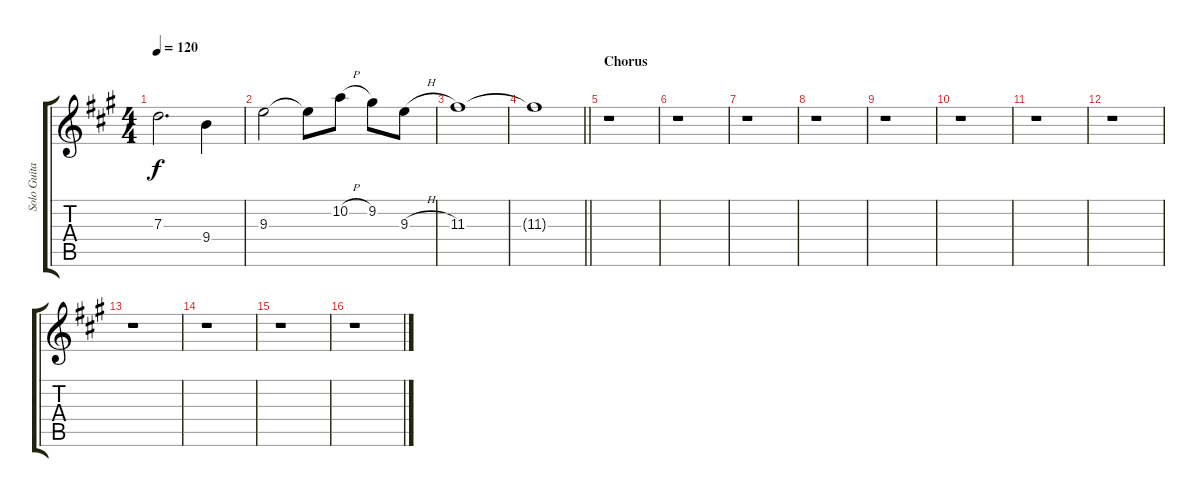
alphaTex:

\track ("Solo Guitar" "Solo Guita") {instrument overdrivenguitar}
\staff {score tabs}
\tuning (E4 B3 G3 D3 A2 E2) {hide}
\ts (4 4)
\tempo 120
\clef g2
\ks f#minor
7.3.2{d dy f} 9.4.4 |
9.3.2 9.3{t}.8 10.2{h}.8 9.2.8 9.3{h}.8 |
11.3.1 |
\barLineRight lightlight
11.3{t}.1 |
\section ("" "Chorus")
r.1 |
r.1 |
r.1 |
r.1 |
r.1 |
r.1 |
r.1 |
r.1 |
r.1 |
r.1 |
r.1 |
r.1
